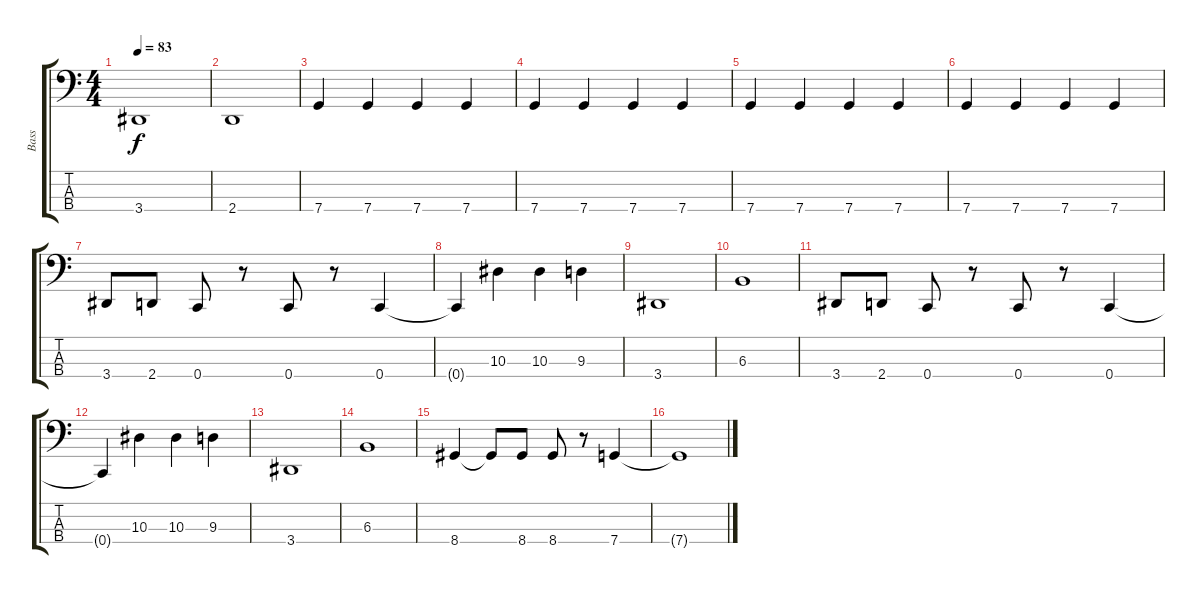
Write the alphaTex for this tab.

\track ("Bass" "Bass") {instrument electricbassfinger}
\staff {score tabs}
\tuning (Eb2 Bb1 F1 C1) {hide}
\ts (4 4)
\tempo 83
\clef f4
\ks c
3.4.1{dy f} |
2.4.1 |
7.4.4 7.4.4 7.4.4 7.4.4 |
7.4.4 7.4.4 7.4.4 7.4.4 |
7.4.4 7.4.4 7.4.4 7.4.4 |
7.4.4 7.4.4 7.4.4 7.4.4 |
3.4.8 2.4.8 0.4.8 r.8 0.4.8 r.8 0.4.4 |
0.4{t}.4 10.3.4 10.3.4 9.3.4 |
3.4.1 |
6.3.1 |
3.4.8 2.4.8 0.4.8 r.8 0.4.8 r.8 0.4.4 |
0.4{t}.4 10.3.4 10.3.4 9.3.4 |
3.4.1 |
6.3.1 |
8.4.4 8.4{t}.8 8.4.8 8.4.8 r.8 7.4.4 |
7.4{t}.1
